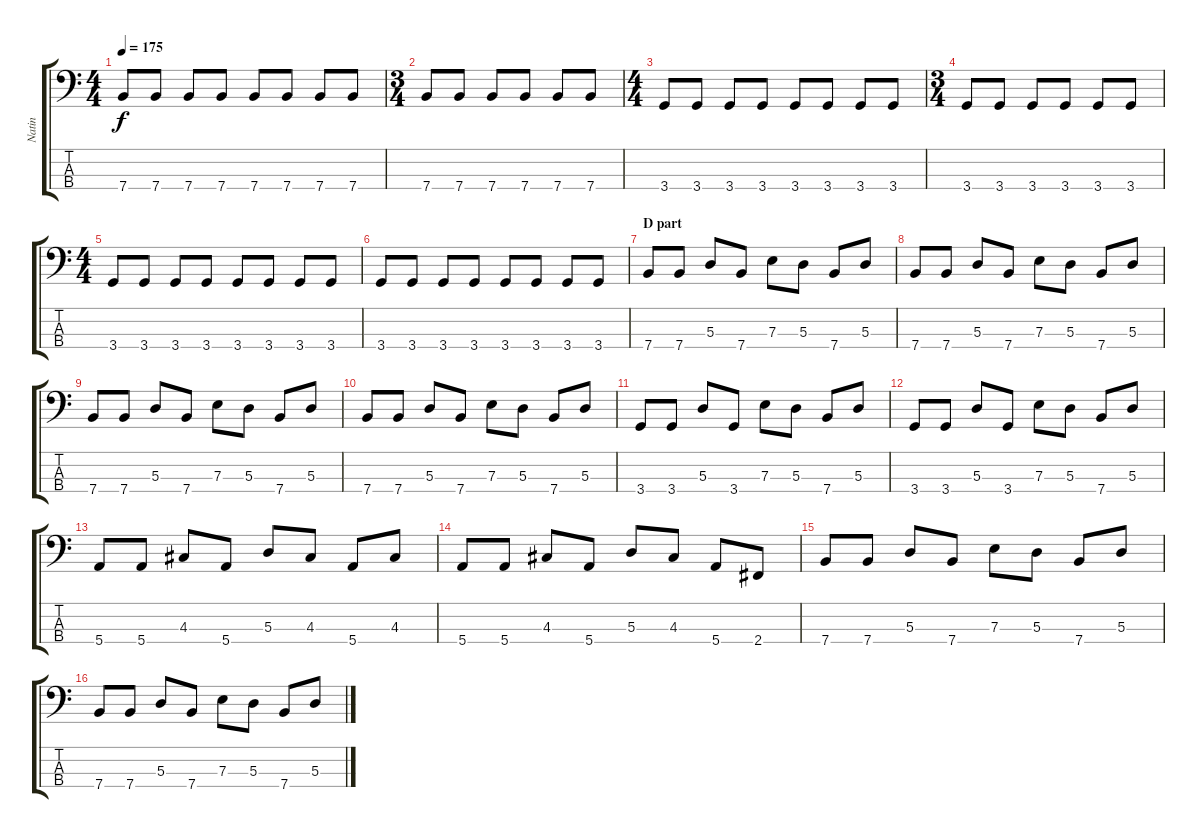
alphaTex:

\track ("Natin" "Natin") {instrument electricbasspick}
\staff {score tabs}
\tuning (G2 D2 A1 E1) {hide}
\ts (4 4)
\tempo 175
\clef f4
\ks c
7.4.8{dy f} 7.4.8 7.4.8 7.4.8 7.4.8 7.4.8 7.4.8 7.4.8 |
\ts (3 4)
7.4.8 7.4.8 7.4.8 7.4.8 7.4.8 7.4.8 |
\ts (4 4)
3.4.8 3.4.8 3.4.8 3.4.8 3.4.8 3.4.8 3.4.8 3.4.8 |
\ts (3 4)
3.4.8 3.4.8 3.4.8 3.4.8 3.4.8 3.4.8 |
\ts (4 4)
3.4.8 3.4.8 3.4.8 3.4.8 3.4.8 3.4.8 3.4.8 3.4.8 |
3.4.8 3.4.8 3.4.8 3.4.8 3.4.8 3.4.8 3.4.8 3.4.8 |
\section ("" "D part")
7.4.8 7.4.8 5.3.8 7.4.8 7.3.8 5.3.8 7.4.8 5.3.8 |
7.4.8 7.4.8 5.3.8 7.4.8 7.3.8 5.3.8 7.4.8 5.3.8 |
7.4.8 7.4.8 5.3.8 7.4.8 7.3.8 5.3.8 7.4.8 5.3.8 |
7.4.8 7.4.8 5.3.8 7.4.8 7.3.8 5.3.8 7.4.8 5.3.8 |
3.4.8 3.4.8 5.3.8 3.4.8 7.3.8 5.3.8 7.4.8 5.3.8 |
3.4.8 3.4.8 5.3.8 3.4.8 7.3.8 5.3.8 7.4.8 5.3.8 |
5.4.8 5.4.8 4.3.8 5.4.8 5.3.8 4.3.8 5.4.8 4.3.8 |
5.4.8 5.4.8 4.3.8 5.4.8 5.3.8 4.3.8 5.4.8 2.4.8 |
7.4.8 7.4.8 5.3.8 7.4.8 7.3.8 5.3.8 7.4.8 5.3.8 |
7.4.8 7.4.8 5.3.8 7.4.8 7.3.8 5.3.8 7.4.8 5.3.8
